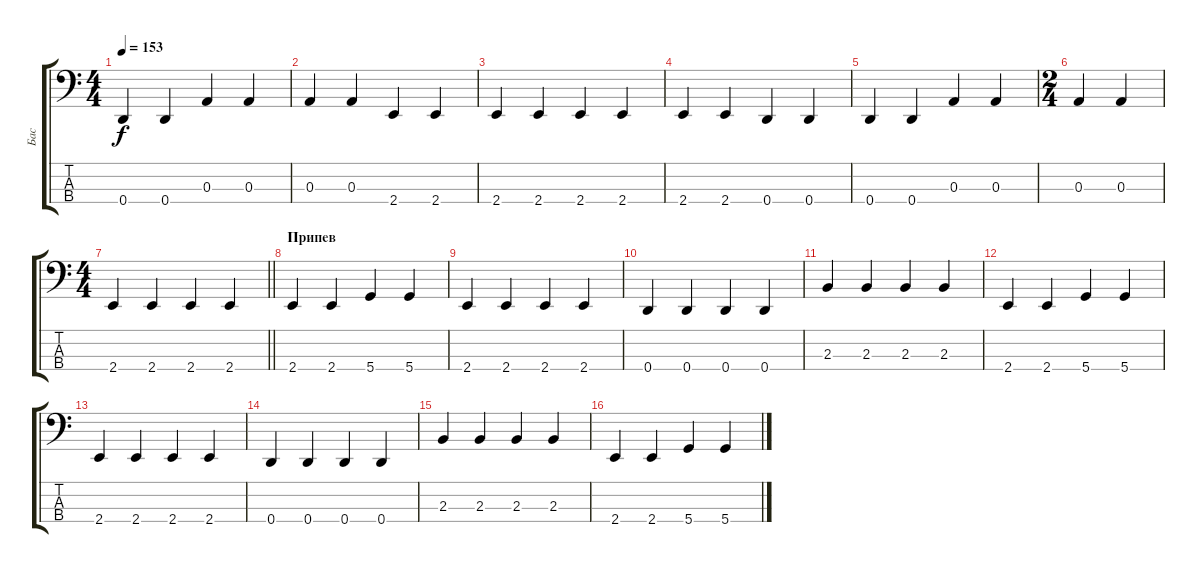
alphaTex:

\track ("Бас" "Бас") {instrument electricbassfinger}
\staff {score tabs}
\tuning (G2 D2 A1 D1) {hide}
\ts (4 4)
\tempo 153
\clef f4
\ks c
0.4.4{dy f} 0.4.4 0.3.4 0.3.4 |
0.3.4 0.3.4 2.4.4 2.4.4 |
2.4.4 2.4.4 2.4.4 2.4.4 |
2.4.4 2.4.4 0.4.4 0.4.4 |
0.4.4 0.4.4 0.3.4 0.3.4 |
\ts (2 4)
0.3.4 0.3.4 |
\ts (4 4)
\barLineRight lightlight
2.4.4 2.4.4 2.4.4 2.4.4 |
\section ("" "Припев")
2.4.4 2.4.4 5.4.4 5.4.4 |
2.4.4 2.4.4 2.4.4 2.4.4 |
0.4.4 0.4.4 0.4.4 0.4.4 |
2.3.4 2.3.4 2.3.4 2.3.4 |
2.4.4 2.4.4 5.4.4 5.4.4 |
2.4.4 2.4.4 2.4.4 2.4.4 |
0.4.4 0.4.4 0.4.4 0.4.4 |
2.3.4 2.3.4 2.3.4 2.3.4 |
2.4.4 2.4.4 5.4.4 5.4.4
